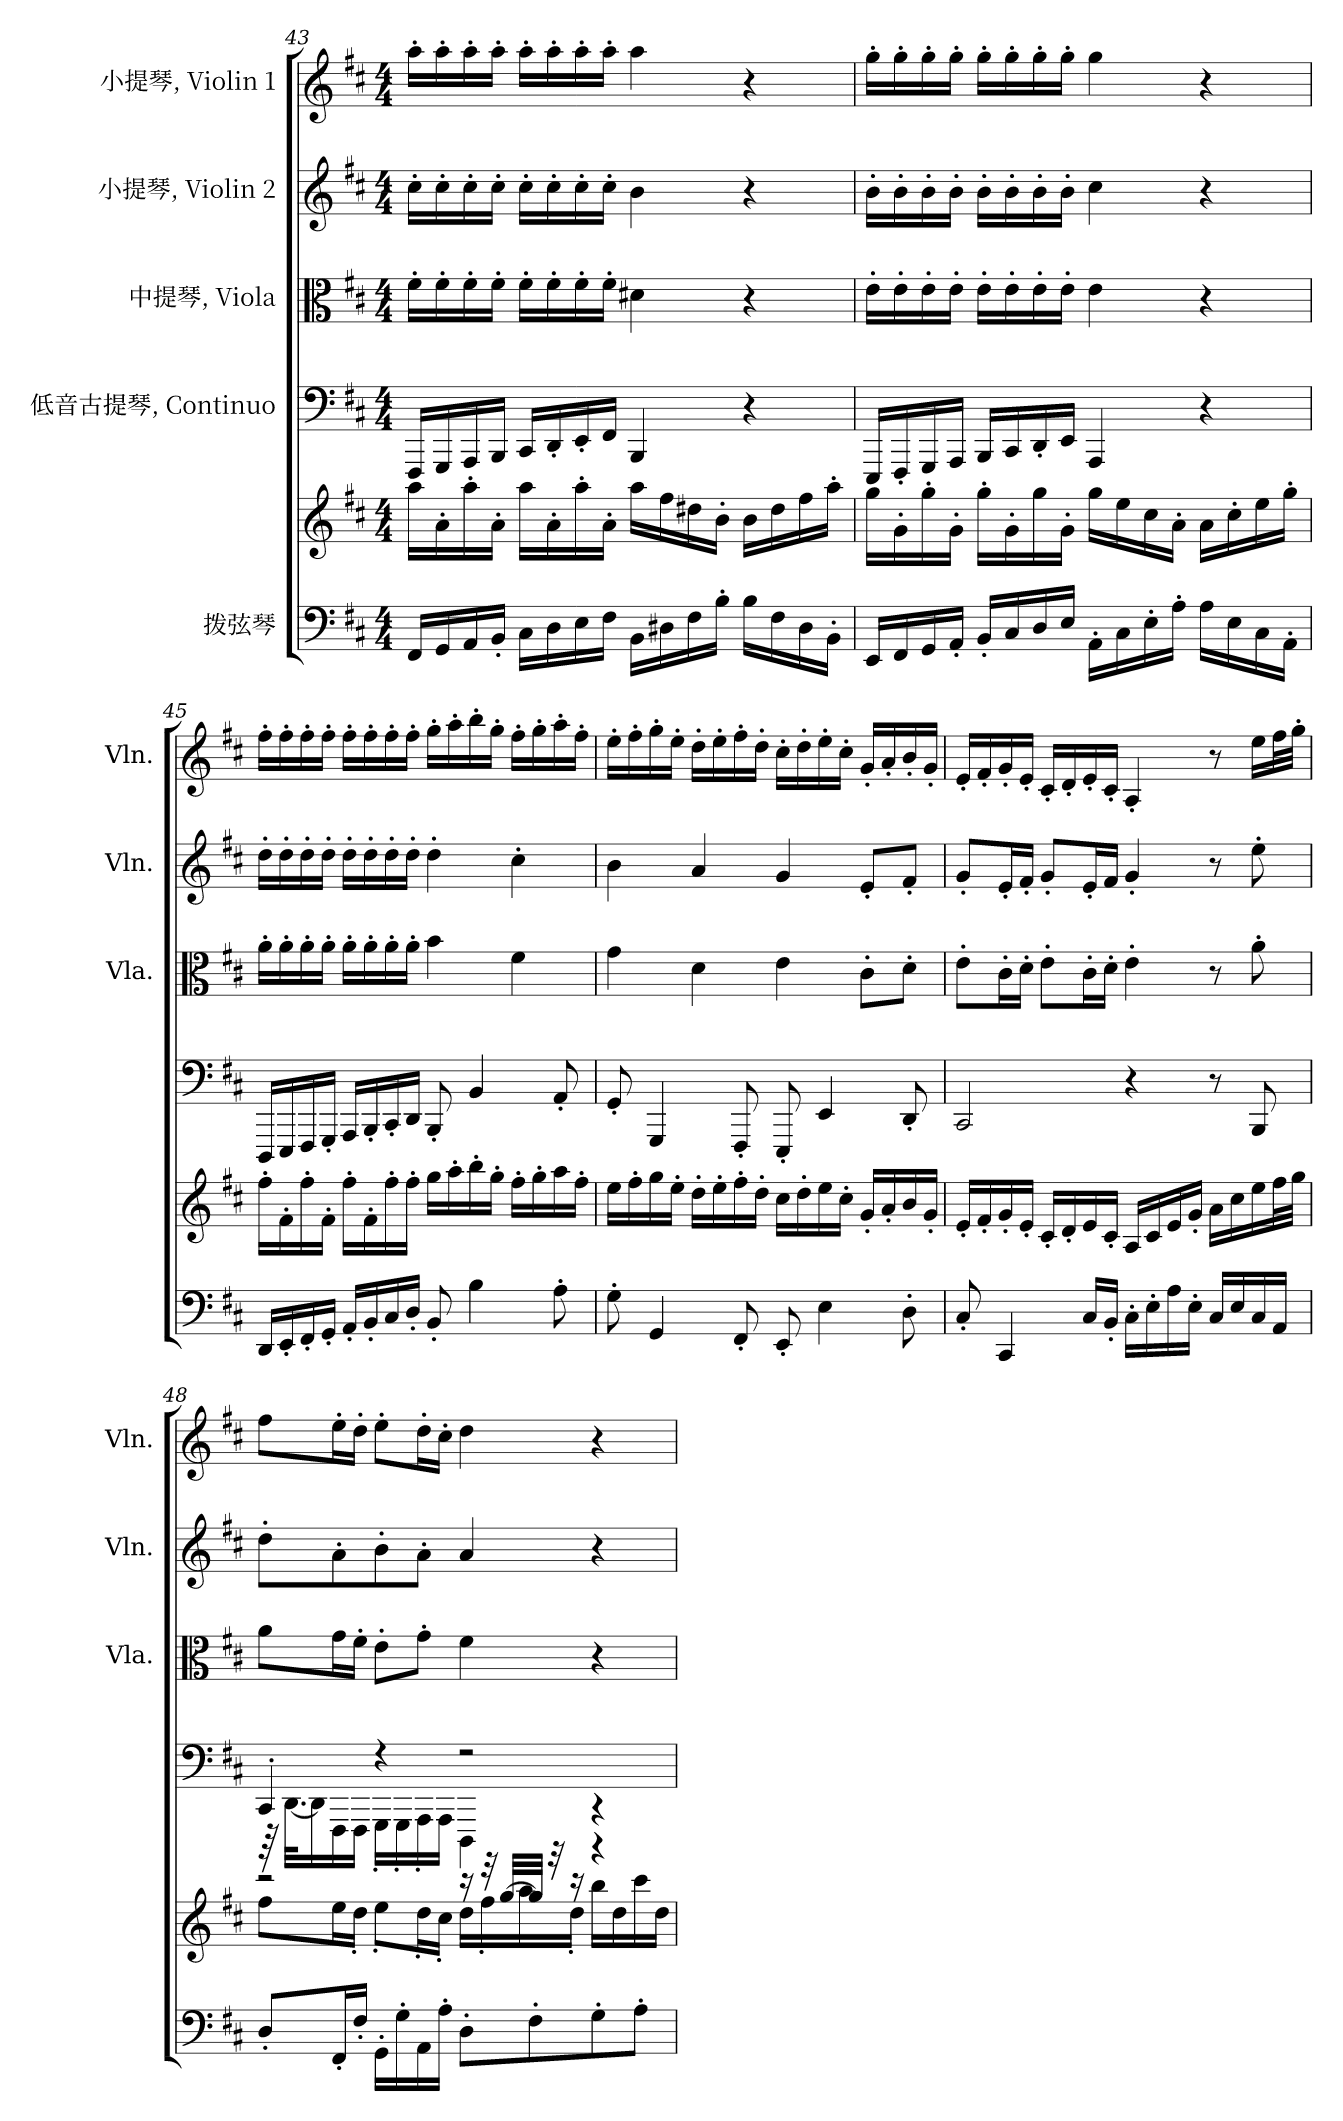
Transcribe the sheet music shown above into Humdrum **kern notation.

**kern	**kern	**kern	**kern	**kern	**kern
*part5	*part5	*part4	*part3	*part2	*part1
*staff6	*staff5	*staff4	*staff3	*staff2	*staff1
*I"拨弦琴	*	*I"低音古提琴, Continuo	*I"中提琴, Viola	*I"小提琴, Violin 2	*I"小提琴, Violin 1
*	*	*	*I'Vla.	*I'Vln.	*I'Vln.
*clefF4	*clefG2	*clefF4	*clefC3	*clefG2	*clefG2
*k[f#c#]	*k[f#c#]	*k[f#c#]	*k[f#c#]	*k[f#c#]	*k[f#c#]
*M4/4	*M4/4	*M4/4	*M4/4	*M4/4	*M4/4
=43	=43	=43	=43	=43	=43
16FF#/LL	16aa\LL	16FFF#/LL	16f#'\LL	16cc#'\LL	16aa'\LL
16GG/	16a'\	16GGG/	16f#'\	16cc#'\	16aa'\
16AA/	16aa'\	16AAA/	16f#'\	16cc#'\	16aa'\
16BB'/JJ	16a'\JJ	16BBB/JJ	16f#'\JJ	16cc#'\JJ	16aa'\JJ
16C#\LL	16aa\LL	16CC#/LL	16f#'\LL	16cc#'\LL	16aa'\LL
16D\	16a'\	16DD'/	16f#'\	16cc#'\	16aa'\
16E\	16aa'\	16EE'/	16f#'\	16cc#'\	16aa'\
16F#\JJ	16a'\JJ	16FF#/JJ	16f#'\JJ	16cc#'\JJ	16aa'\JJ
16BB\LL	16aa\LL	4BBB/	4d#X\	4b\	4aa\
16D#X\	16ff#\	.	.	.	.
16F#\	16dd#X\	.	.	.	.
16B'\JJ	16b'\JJ	.	.	.	.
16B\LL	16b\LL	4r	4r	4r	4r
16F#\	16dd#\	.	.	.	.
16D#\	16ff#\	.	.	.	.
16BB'\JJ	16aa'\JJ	.	.	.	.
!!LO:LB:g=z
=44	=44	=44	=44	=44	=44
16EE/LL	16gg\LL	16EEE/LL	16e'\LL	16b'\LL	16gg'\LL
16FF#/	16g'\	16FFF#'/	16e'\	16b'\	16gg'\
16GG/	16gg'\	16GGG/	16e'\	16b'\	16gg'\
16AA'/JJ	16g'\JJ	16AAA/JJ	16e'\JJ	16b'\JJ	16gg'\JJ
16BB'/LL	16gg'\LL	16BBB/LL	16e'\LL	16b'\LL	16gg'\LL
16C#/	16g'\	16CC#/	16e'\	16b'\	16gg'\
16D/	16gg\	16DD'/	16e'\	16b'\	16gg'\
16E/JJ	16g'\JJ	16EE/JJ	16e'\JJ	16b'\JJ	16gg'\JJ
16AA'\LL	16gg\LL	4AAA/	4e\	4cc#\	4gg\
16C#\	16ee\	.	.	.	.
16E'\	16cc#\	.	.	.	.
16A'\JJ	16a'\JJ	.	.	.	.
16A\LL	16a\LL	4r	4r	4r	4r
16E\	16cc#'\	.	.	.	.
16C#\	16ee\	.	.	.	.
16AA'\JJ	16gg'\JJ	.	.	.	.
=45	=45	=45	=45	=45	=45
16DD/LL	16ff#'\LL	16DDD/LL	16a'\LL	16dd'\LL	16ff#'\LL
16EE'/	16f#'\	16EEE/	16a'\	16dd'\	16ff#'\
16FF#'/	16ff#'\	16FFF#/	16a'\	16dd'\	16ff#'\
16GG'/JJ	16f#'\JJ	16GGG'/JJ	16a'\JJ	16dd'\JJ	16ff#'\JJ
16AA'/LL	16ff#'\LL	16AAA/LL	16a'\LL	16dd'\LL	16ff#'\LL
16BB'/	16f#'\	16BBB'/	16a'\	16dd'\	16ff#'\
16C#/	16ff#'\	16CC#'/	16a'\	16dd'\	16ff#'\
16D'/JJ	16ff#'\JJ	16DD/JJ	16a'\JJ	16dd'\JJ	16ff#'\JJ
8BB'/	16gg\LL	8BBB'/	4b\	4dd'\	16gg'\LL
.	16aa'\	.	.	.	16aa'\
4B\	16bb'\	4BB/	.	.	16bb'\
.	16gg'\JJ	.	.	.	16gg'\JJ
.	16ff#'\LL	.	4f#\	4cc#'\	16ff#'\LL
.	16gg'\	.	.	.	16gg'\
8A'\	16aa\	8AA'/	.	.	16aa'\
.	16ff#'\JJ	.	.	.	16ff#'\JJ
!!LO:PB:g=z
=46	=46	=46	=46	=46	=46
8G'\	16ee\LL	8GG'/	4g\	4b\	16ee'\LL
.	16ff#'\	.	.	.	16ff#'\
4GG/	16gg\	4GGG/	.	.	16gg'\
.	16ee'\JJ	.	.	.	16ee'\JJ
.	16dd'\LL	.	4d\	4a/	16dd'\LL
.	16ee'\	.	.	.	16ee'\
8FF#'/	16ff#'\	8FFF#'/	.	.	16ff#'\
.	16dd'\JJ	.	.	.	16dd'\JJ
8EE'/	16cc#\LL	8EEE'/	4e\	4g/	16cc#'\LL
.	16dd'\	.	.	.	16dd'\
4E\	16ee\	4EE/	.	.	16ee'\
.	16cc#'\JJ	.	.	.	16cc#'\JJ
.	16g'/LL	.	8c#'\L	8e'/L	16g'/LL
.	16a'/	.	.	.	16a'/
8D'\	16b/	8DD'/	8d'\J	8f#'/J	16b'/
.	16g'/JJ	.	.	.	16g'/JJ
=47	=47	=47	=47	=47	=47
8C#'/	16e'/LL	2CC#/	8e'\L	8g'/L	16e'/LL
.	16f#'/	.	.	.	16f#'/
4CC#/	16g'/	.	16c#'\L	16e'/L	16g'/
.	16e'/JJ	.	16d'\JJ	16f#'/JJ	16e'/JJ
.	16c#'/LL	.	8e'\L	8g'/L	16c#'/LL
.	16d'/	.	.	.	16d'/
16C#/LL	16e/	.	16c#'\L	16e'/L	16e'/
16BB'/JJ	16c#'/JJ	.	16d'\JJ	16f#/JJ	16c#'/JJ
16C#'\LL	16A/LL	4r	4e'\	4g'/	4A'/
16E'\	16c#/	.	.	.	.
16A\	16e/	.	.	.	.
16E'\JJ	16g'/JJ	.	.	.	.
16C#/LL	16a\LL	8r	8r	8r	8r
16E/	16cc#\	.	.	.	.
16C#/	16ee\	8BBB/	8a'\	8ee'\	16ee\LL
16AA/JJ	32ff#\L	.	.	.	32ff#\L
.	32gg\JJJ	.	.	.	32gg'\JJJ
!!LO:LB:g=z
=48	=48	=48	=48	=48	=48
*	*^	*^	*	*	*
8D'/L	2r	8ff#\L	4CC#'/	64r	8a\L	8dd'\L	8ff#\L
.	.	.	.	[32.DD\KLL	.	.	.
.	.	.	.	16DD\]	.	.	.
16FF#'/L	.	16ee\L	.	16FFF#\	16g\L	8a'\	16ee'\L
16F#'/JJ	.	16dd'\JJ	.	16FFF#\JJ	16f#'\JJ	.	16dd'\JJ
16GG'\LL	.	8ee'\L	4r	16GGG'\LL	8e'\L	8b'\	8ee'\L
16G'\	.	.	.	16GGG'\	.	.	.
16AA\	.	16dd'\L	.	16AAA'\	8g'\J	8a'\J	16dd'\L
16A'\JJ	.	16cc#'\JJ	.	16AAA\JJ	.	.	16cc#'\JJ
8D'\L	16r	16dd\LL	2r	4DDD\	4f#\	4a/	4dd\
.	32r	16ff#'\	.	.	.	.	.
.	[32gg/LLL	.	.	.	.	.	.
8F#'\	32gg/JJJ]	16aa\	.	.	.	.	.
.	32r	.	.	.	.	.	.
.	16r	16dd'\JJ	.	.	.	.	.
8G'\	4r	16bb\LL	.	4r	4r	4r	4r
.	.	16dd\	.	.	.	.	.
8A'\J	.	16ccc#\	.	.	.	.	.
.	.	16dd\JJ	.	.	.	.	.
*	*v	*v	*	*	*	*	*
*	*	*v	*v	*	*	*
=	=	=	=	=	=
*-	*-	*-	*-	*-	*-
